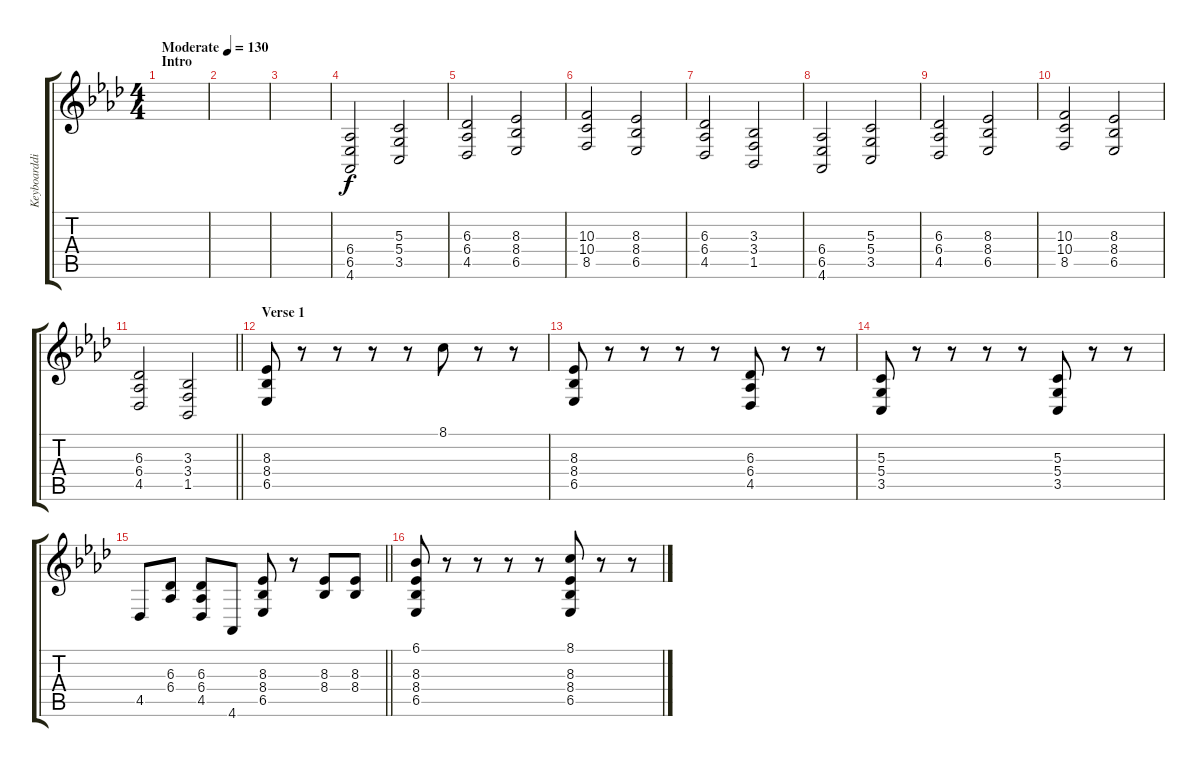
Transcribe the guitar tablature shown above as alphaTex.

\track ("Keyboardding" "Keyboarddi") {instrument lead1square}
\staff {score tabs}
\tuning (E4 B3 G3 D3 A2 E2) {hide}
\ts (4 4)
\section ("" "Intro")
\tempo (130 "Moderate")
\clef g2
\ks ab
|
|
|
(6.4 6.5 4.6).2 (5.3 5.4 3.5).2 |
(6.3 6.4 4.5).2 (8.3 8.4 6.5).2 |
(10.3 10.4 8.5).2 (8.3 8.4 6.5).2 |
(6.3 6.4 4.5).2 (3.3 3.4 1.5).2 |
(6.4 6.5 4.6).2 (5.3 5.4 3.5).2 |
(6.3 6.4 4.5).2 (8.3 8.4 6.5).2 |
(10.3 10.4 8.5).2 (8.3 8.4 6.5).2 |
\barLineRight lightlight
(6.3 6.4 4.5).2 (3.3 3.4 1.5).2 |
\section ("" "Verse 1")
(8.3 8.4 6.5).8{volume 8} r.8 r.8 r.8 r.8 8.1.8 r.8 r.8 |
(8.3 8.4 6.5).8 r.8 r.8 r.8 r.8 (6.3 6.4 4.5).8 r.8 r.8 |
(5.3 5.4 3.5).8 r.8 r.8 r.8 r.8 (5.3 5.4 3.5).8 r.8 r.8 |
\barLineRight lightlight
4.5.8 (6.3 6.4).8 (6.3 6.4 4.5).8 4.6.8 (8.3 8.4 6.5).8 r.8 (8.3 8.4).8 (8.3 8.4).8 |
(6.1 8.3 8.4 6.5).8 r.8 r.8 r.8 r.8 (8.1 8.3 8.4 6.5).8 r.8 r.8
